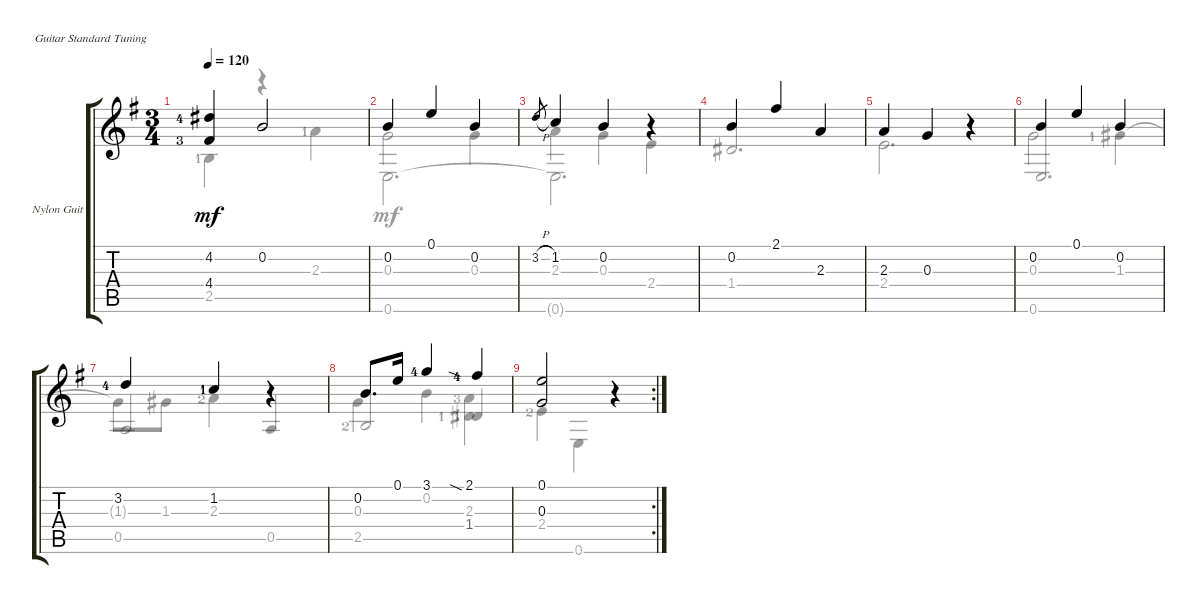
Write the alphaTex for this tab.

\defaultSystemsLayout 4
\bracketExtendMode groupsimilarinstruments
\firstSystemTrackNameOrientation horizontal
\otherSystemsTrackNameOrientation horizontal
\track ("Nylon Guitar" "Nylon Guit") {instrument acousticguitarsteel}
\staff {score tabs}
\tuning (E4 B3 G3 D3 A2 E2)
\voice
\ts (3 4)
\tempo 120
\clef g2
\ks eminor
(4.2{lf 5} 4.4{lf 4}).4{dy mf} 0.2.2 |
0.2.4 0.1.4 0.2.4 |
3.2{h}.8{gr} 1.2.4 0.2.4 r.4 |
0.2.4 2.1.4 2.3.4 |
2.3.4 0.3.4 r.4 |
0.2.4 0.1.4 0.2.4 |
3.2{lf 5}.4 1.2{lf 2}.4 r.4 |
0.2.8{d} 0.1.16 3.1{lf 5}.4 2.1{sia lf 5}.4 |
\rc 2
(0.1 0.3).2 r.4
\voice
\clef g2
\ottava regular
\simile none
\ks eminor
2.5{lf 2}.4{dy mf} r.4 2.3{lf 2}.4 |
0.6.2{d} |
0.6{t}.2{d} |
|
2.4.2{d} |
0.6.2{d beam invert} |
0.5.2{beam invert} 0.5.4{beam invert} |
2.5{lf 3}.2{beam invert} 1.4{lf 2}.4{beam invert} |
2.4{lf 3}.4 0.6.4
\voice
\clef g2
\ottava regular
\simile none
\ks eminor
|
0.3.2 0.3.4 |
2.3.4 0.3.4 2.4.4 |
1.4.2{d beam invert} |
|
0.3.2 1.3{lf 2}.4 |
1.3{t}.8 1.3.8 2.3{lf 3}.4 r.4 |
0.3.4 0.2.4 (2.3{lf 4} 1.4{lf 2}).4 |
